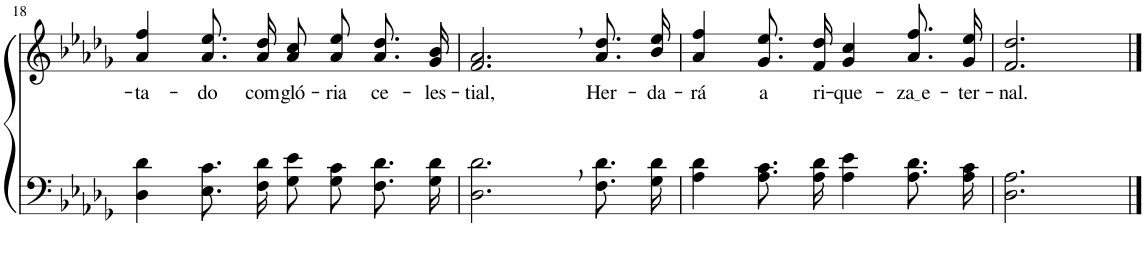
**kern	**kern	**text
*part2	*part1	*part1
*staff2	*staff1	*staff1
*I"Parte III e IV	*I"Parte I e II	*
!!LO:PB:g=z
*clefF4	*clefG2	*
*Trd2c3	*Trd2c3	*
*k[b-e-a-d-g-]	*k[b-e-a-d-g-]	*
*M4/4	*M4/4	*
=18	=18	=18
!	!	!LO:LY:b
4D-\ 4d-\	4a-/ 4ff/	-ta-
!	!	!LO:LY:b
8.E-\ 8.c\L	8.a-\ 8.ee-\L	-do
!	!	!LO:LY:b
16F\ 16d-\Jk	16a-\ 16dd-\Jk	com
!	!	!LO:LY:b
8G-\ 8e-\L	8a-\ 8cc\L	gló-
!	!	!LO:LY:b
8G-\ 8c\J	8a-\ 8ee-\J	-ria
!	!	!LO:LY:b
8.F\ 8.d-\L	8.a-/ 8.dd-/L	ce-
!	!	!LO:LY:b
16G-\ 16d-\Jk	16g-/ 16b-/Jk	-les-
=19	=19	=19
!	!	!LO:LY:b
2.D-\, 2.d-\,	2.f/, 2.a-/,	-tial,
!	!	!LO:LY:b
8.F\ 8.d-\L	8.a-\ 8.dd-\L	Her-
!	!	!LO:LY:b
16G-\ 16d-\Jk	16b-\ 16ee-\Jk	-da-
=20	=20	=20
!	!	!LO:LY:b
4A-\ 4d-\	4a-/ 4ff/	-rá
!	!	!LO:LY:b
8.A-\ 8.c\L	8.g-\ 8.ee-\L	a
!	!	!LO:LY:b
16A-\ 16d-\Jk	16f\ 16dd-\Jk	ri-
!	!	!LO:LY:b
4A-\ 4e-\	4g-/ 4cc/	-que-
!	!	!LO:LY:b
8.A-\ 8.d-\L	8.a-\ 8.ff\L	za e
!	!	!LO:LY:b
16A-\ 16c\Jk	16g-\ 16ee-\Jk	-ter-
=21	=21	=21
!	!	!LO:LY:b
2.D-\ 2.A-\	2.f/ 2.dd-/	-nal.
==	==	==
*-	*-	*-
